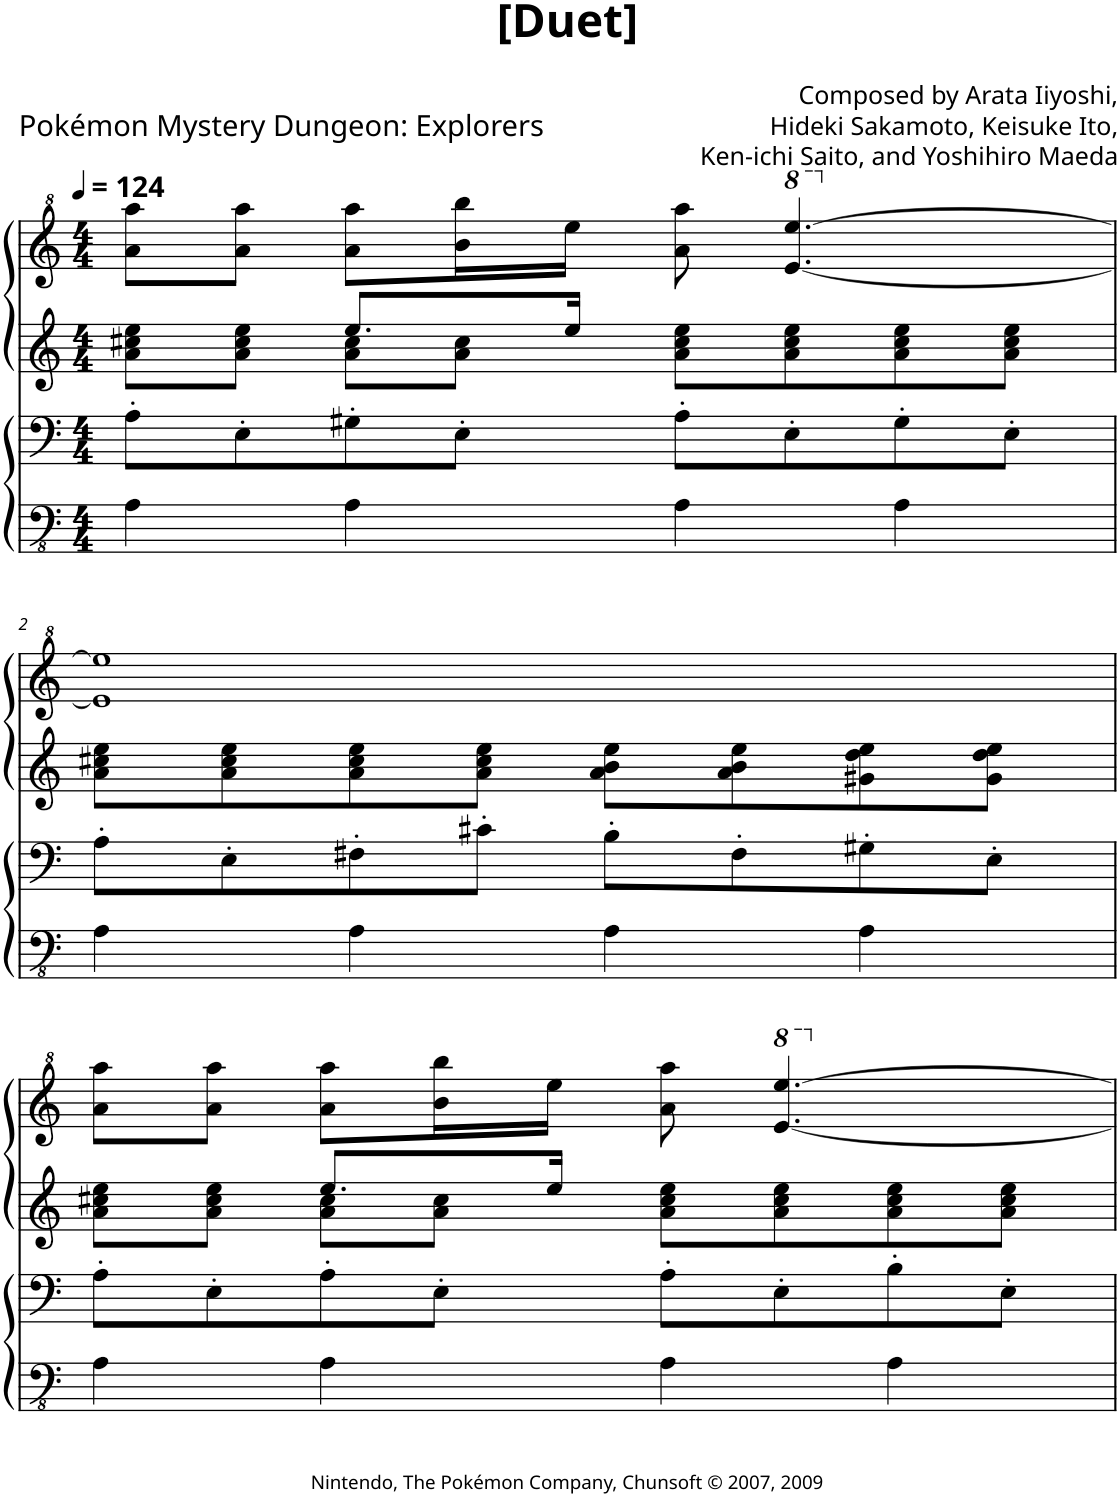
**kern	**kern	**kern	**kern
*part4	*part3	*part2	*part1
*staff4	*staff3	*staff2	*staff1
*I"Piano 4	*I"Piano	*I"Piano 3	*I"Piano
*I'Pno	*I'Pno	*I'Pno	*I'Pno
*clefFv4	*clefF4	*clefG2	*clefG^2
*k[]	*k[]	*k[]	*k[]
*M4/4	*M4/4	*M4/4	*M4/4
*MM124	*MM124	*MM124	*MM124
=1	=1	=1	=1
*	*	*^	*
4AA\	8A'\L	8a\ 8cc#X\ 8ee\L	4ryy	8aa\ 8aaa\L
.	8E'\	8a\ 8cc#\ 8ee\J	.	8aa\ 8aaa\J
4AA\	8G#X'\	8.ee/L	8a\ 8cc#\L	8aa\ 8aaa\L
.	8E'\J	.	8a\ 8cc#\J	16bb\ 16bbb\L
.	.	16ee/Jk	.	16eee\JJ
4AA\	8A'\L	8a\ 8cc#\ 8ee\L	2ryy	8aa\ 8aaa\
*	*	*	*	*8va
.	8E'\	8a\ 8cc#\ 8ee\	.	[4.eee/ [4.eeee/
4AA\	8G#'\	8a\ 8cc#\ 8ee\	.	.
.	8E'\J	8a\ 8cc#\ 8ee\J	.	.
*	*	*v	*v	*
!!LO:LB:g=z
=2	=2	=2	=2
*	*	*	*X8va
4AA\	8A'\L	8a\ 8cc#X\ 8ee\L	1ee] 1eee]
.	8E'\	8a\ 8cc#\ 8ee\	.
4AA\	8F#X'\	8a\ 8cc#\ 8ee\	.
.	8c#X'\J	8a\ 8cc#\ 8ee\J	.
4AA\	8B'\L	8a\ 8b\ 8ee\L	.
.	8F#'\	8a\ 8b\ 8ee\	.
4AA\	8G#X'\	8g#X\ 8dd\ 8ee\	.
.	8E'\J	8g#\ 8dd\ 8ee\J	.
!!LO:LB:g=z
=3	=3	=3	=3
*	*	*^	*
4AA\	8A'\L	8a\ 8cc#X\ 8ee\L	4ryy	8aa\ 8aaa\L
.	8E'\	8a\ 8cc#\ 8ee\J	.	8aa\ 8aaa\J
4AA\	8A'\	8.ee/L	8a\ 8cc#\L	8aa\ 8aaa\L
.	8E'\J	.	8a\ 8cc#\J	16bb\ 16bbb\L
.	.	16ee/Jk	.	16eee\JJ
4AA\	8A'\L	8a\ 8cc#\ 8ee\L	2ryy	8aa\ 8aaa\
*	*	*	*	*8va
.	8E'\	8a\ 8cc#\ 8ee\	.	[4.eee/ [4.eeee/
4AA\	8B'\	8a\ 8cc#\ 8ee\	.	.
.	8E'\J	8a\ 8cc#\ 8ee\J	.	.
*	*	*v	*v	*
*	*	*	*X8va
=	=	=	=
*-	*-	*-	*-
